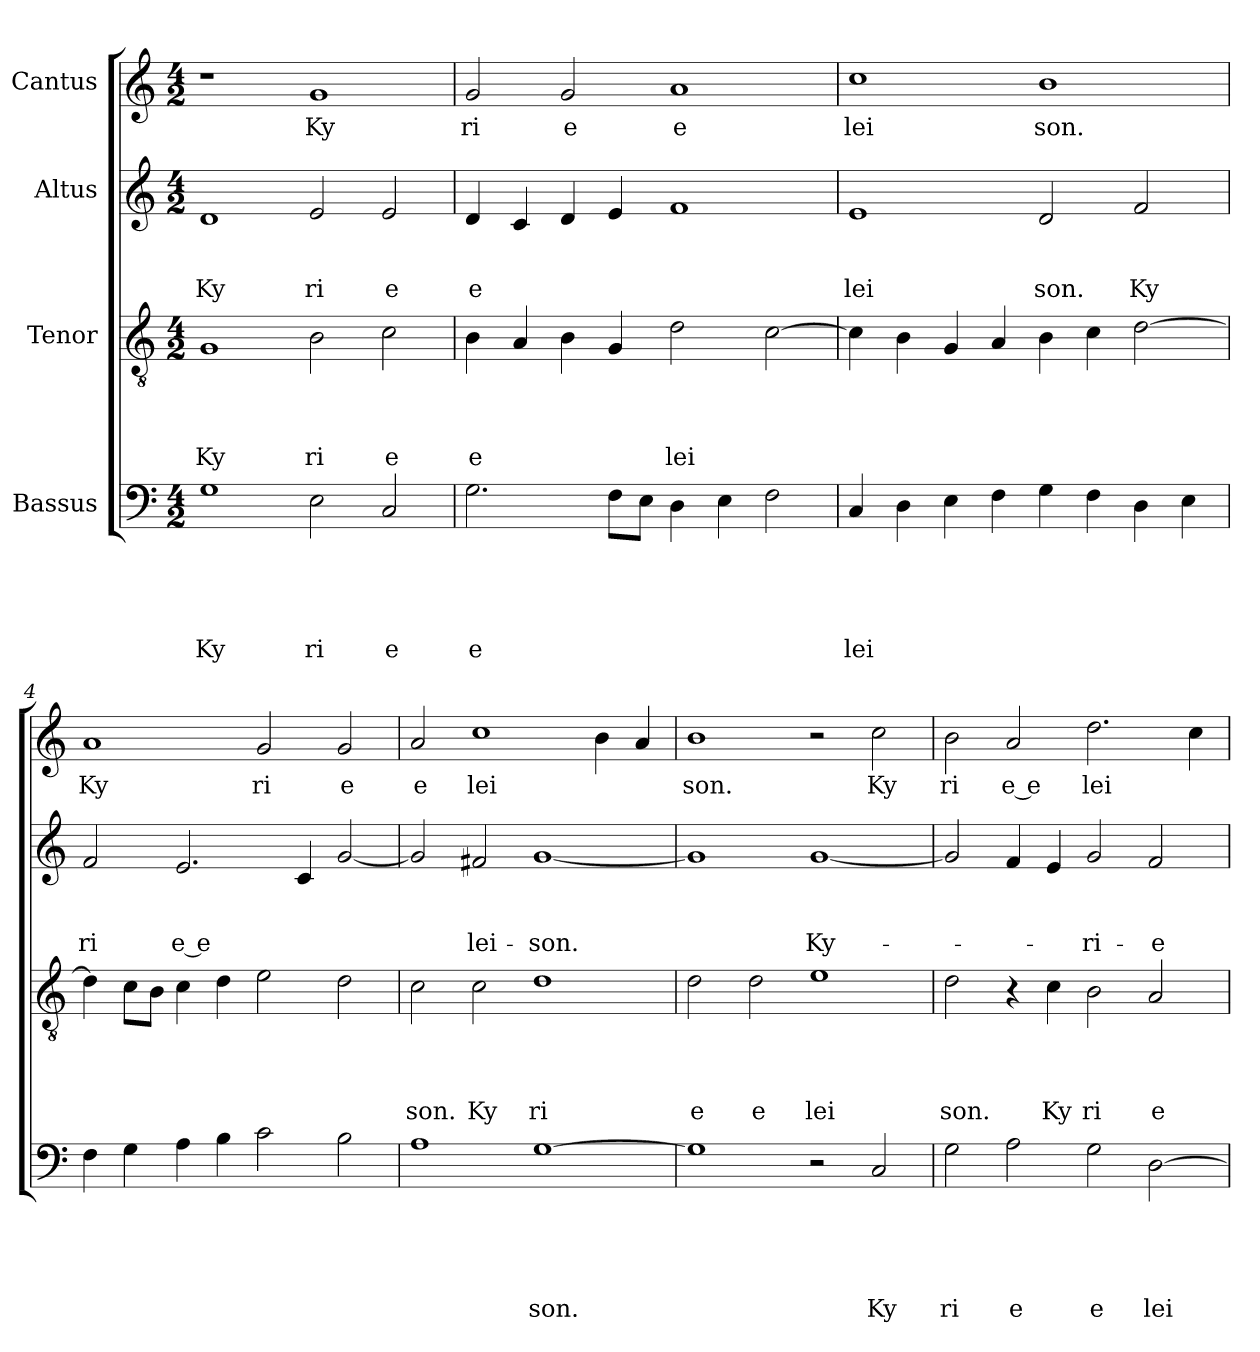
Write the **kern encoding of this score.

**kern	**text	**text	**text	**text	**text	**kern	**text	**text	**text	**text	**kern	**text	**text	**text	**kern	**text
*part4	*part4	*part4	*part4	*part4	*part4	*part3	*part3	*part3	*part3	*part3	*part2	*part2	*part2	*part2	*part1	*part1
*staff4	*staff4	*staff4	*staff4	*staff4	*staff4	*staff3	*staff3	*staff3	*staff3	*staff3	*staff2	*staff2	*staff2	*staff2	*staff1	*staff1
*I"Bassus	*	*	*	*	*	*I"Tenor	*	*	*	*	*I"Altus	*	*	*	*I"Cantus	*
*clefF4	*	*	*	*	*	*clefGv2	*	*	*	*	*clefG2	*	*	*	*clefG2	*
*k[]	*	*	*	*	*	*k[]	*	*	*	*	*k[]	*	*	*	*k[]	*
*C:	*	*	*	*	*	*C:	*	*	*	*	*C:	*	*	*	*C:	*
*M4/2	*	*	*	*	*	*M4/2	*	*	*	*	*M4/2	*	*	*	*M4/2	*
=1	=1	=1	=1	=1	=1	=1	=1	=1	=1	=1	=1	=1	=1	=1	=1	=1
!	!	!	!	!	!LO:LY:b	!	!	!	!	!LO:LY:b	!	!	!	!LO:LY:b	!	!
1G	.	.	.	.	Ky	1G	.	.	.	Ky	1d	.	.	Ky	1r	.
!	!	!	!	!	!LO:LY:b	!	!	!	!	!LO:LY:b	!	!	!	!LO:LY:b	!	!LO:LY:b
2E\	.	.	.	.	ri	2B\	.	.	.	ri	2e/	.	.	ri	1g	Ky
!	!	!	!	!	!LO:LY:b	!	!	!	!	!LO:LY:b	!	!	!	!LO:LY:b	!	!
2C/	.	.	.	.	e	2c\	.	.	.	e	2e/	.	.	e	.	.
=2	=2	=2	=2	=2	=2	=2	=2	=2	=2	=2	=2	=2	=2	=2	=2	=2
!	!	!	!	!	!LO:LY:b	!	!	!	!	!LO:LY:b	!	!	!	!LO:LY:b	!	!LO:LY:b
2.G\	.	.	.	.	e	4B\	.	.	.	e	4d/	.	.	e	2g/	ri
.	.	.	.	.	.	4A/	.	.	.	.	4c/	.	.	.	.	.
!	!	!	!	!	!	!	!	!	!	!	!	!	!	!	!	!LO:LY:b
.	.	.	.	.	.	4B\	.	.	.	.	4d/	.	.	.	2g/	e
8F\L	.	.	.	.	.	4G/	.	.	.	.	4e/	.	.	.	.	.
8E\J	.	.	.	.	.	.	.	.	.	.	.	.	.	.	.	.
!	!	!	!	!	!	!	!	!	!	!LO:LY:b	!	!	!	!	!	!LO:LY:b
4D\	.	.	.	.	.	2d\	.	.	.	lei	1f	.	.	.	1a	e
4E\	.	.	.	.	.	.	.	.	.	.	.	.	.	.	.	.
2F\	.	.	.	.	.	[>2c\	.	.	.	.	.	.	.	.	.	.
=3	=3	=3	=3	=3	=3	=3	=3	=3	=3	=3	=3	=3	=3	=3	=3	=3
!	!	!	!	!	!LO:LY:b	!	!	!	!	!	!	!	!	!LO:LY:b	!	!LO:LY:b
4C/	.	.	.	.	lei	4c\]	.	.	.	.	1e	.	.	lei	1cc	lei
4D\	.	.	.	.	.	4B\	.	.	.	.	.	.	.	.	.	.
4E\	.	.	.	.	.	4G/	.	.	.	.	.	.	.	.	.	.
4F\	.	.	.	.	.	4A/	.	.	.	.	.	.	.	.	.	.
!	!	!	!	!	!	!	!	!	!	!	!	!	!	!LO:LY:b	!	!LO:LY:b
4G\	.	.	.	.	.	4B\	.	.	.	.	2d/	.	.	son.	1b	son.
4F\	.	.	.	.	.	4c\	.	.	.	.	.	.	.	.	.	.
!	!	!	!	!	!	!	!	!	!	!	!	!	!	!LO:LY:b	!	!
4D\	.	.	.	.	.	[>2d\	.	.	.	.	2f/	.	.	Ky	.	.
4E\	.	.	.	.	.	.	.	.	.	.	.	.	.	.	.	.
=4	=4	=4	=4	=4	=4	=4	=4	=4	=4	=4	=4	=4	=4	=4	=4	=4
!	!	!	!	!	!	!	!	!	!	!	!	!	!	!LO:LY:b	!	!LO:LY:b
4F\	.	.	.	.	.	4d\]	.	.	.	.	2f/	.	.	ri	1a	Ky
4G\	.	.	.	.	.	8c\L	.	.	.	.	.	.	.	.	.	.
.	.	.	.	.	.	8B\J	.	.	.	.	.	.	.	.	.	.
!	!	!	!	!	!	!	!	!	!	!	!	!	!	!LO:LY:b	!	!
4A\	.	.	.	.	.	4c\	.	.	.	.	2.e/	.	.	e e	.	.
4B\	.	.	.	.	.	4d\	.	.	.	.	.	.	.	.	.	.
!	!	!	!	!	!	!	!	!	!	!	!	!	!	!	!	!LO:LY:b
2c\	.	.	.	.	.	2e\	.	.	.	.	.	.	.	.	2g/	ri
.	.	.	.	.	.	.	.	.	.	.	4c/	.	.	.	.	.
!	!	!	!	!	!	!	!	!	!	!	!	!	!	!	!	!LO:LY:b
2B\	.	.	.	.	.	2d\	.	.	.	.	[<2g/	.	.	.	2g/	e
!!LO:LB:g=z
=5	=5	=5	=5	=5	=5	=5	=5	=5	=5	=5	=5	=5	=5	=5	=5	=5
!	!	!	!	!	!	!	!	!	!	!LO:LY:b	!	!	!	!	!	!LO:LY:b
1A	.	.	.	.	.	2c\	.	.	.	son.	2g/]	.	.	.	2a/	e
!	!	!	!	!	!	!	!	!	!	!LO:LY:b	!	!	!	!LO:LY:b	!	!LO:LY:b
.	.	.	.	.	.	2c\	.	.	.	Ky	2f#/	.	.	lei-	1cc	lei
!	!	!	!	!	!LO:LY:b	!	!	!	!	!LO:LY:b	!	!	!	!LO:LY:b	!	!
[>1G	.	.	.	.	son.	1d	.	.	.	ri	[<1g	.	.	-son.	.	.
.	.	.	.	.	.	.	.	.	.	.	.	.	.	.	4b\	.
.	.	.	.	.	.	.	.	.	.	.	.	.	.	.	4a/	.
=6	=6	=6	=6	=6	=6	=6	=6	=6	=6	=6	=6	=6	=6	=6	=6	=6
!	!	!	!	!	!	!	!	!	!	!LO:LY:b	!	!	!	!	!	!LO:LY:b
1G]	.	.	.	.	.	2d\	.	.	.	e	1g]	.	.	.	1b	son.
!	!	!	!	!	!	!	!	!	!	!LO:LY:b	!	!	!	!	!	!
.	.	.	.	.	.	2d\	.	.	.	e	.	.	.	.	.	.
!	!	!	!	!	!	!	!	!	!	!LO:LY:b	!	!	!	!LO:LY:b	!	!
2r	.	.	.	.	.	1e	.	.	.	lei	[<1g	.	.	Ky-	2r	.
!	!	!	!	!	!LO:LY:b	!	!	!	!	!	!	!	!	!	!	!LO:LY:b
2C/	.	.	.	.	Ky	.	.	.	.	.	.	.	.	.	2cc\	Ky
=7	=7	=7	=7	=7	=7	=7	=7	=7	=7	=7	=7	=7	=7	=7	=7	=7
!	!	!	!	!	!LO:LY:b	!	!	!	!	!LO:LY:b	!	!	!	!	!	!LO:LY:b
2G\	.	.	.	.	ri	2d\	.	.	.	son.	2g/]	.	.	.	2b\	ri
!	!	!	!	!	!LO:LY:b	!	!	!	!	!	!	!	!	!	!	!LO:LY:b:rj
2A\	.	.	.	.	e	4r	.	.	.	.	4f/	.	.	.	2a/	e e
!	!	!	!	!	!	!	!	!	!	!LO:LY:b	!	!	!	!	!	!
.	.	.	.	.	.	4c\	.	.	.	Ky	4e/	.	.	.	.	.
!	!	!	!	!	!LO:LY:b	!	!	!	!	!LO:LY:b	!	!	!	!LO:LY:b	!	!LO:LY:b
2G\	.	.	.	.	e	2B\	.	.	.	ri	2g/	.	.	-ri-	2.dd\	lei
!	!	!	!	!	!LO:LY:b	!	!	!	!	!LO:LY:b	!	!	!	!LO:LY:b	!	!
[>2D\	.	.	.	.	lei	2A/	.	.	.	e	2f/	.	.	-e	.	.
.	.	.	.	.	.	.	.	.	.	.	.	.	.	.	4cc\	.
=	=	=	=	=	=	=	=	=	=	=	=	=	=	=	=	=
*-	*-	*-	*-	*-	*-	*-	*-	*-	*-	*-	*-	*-	*-	*-	*-	*-
